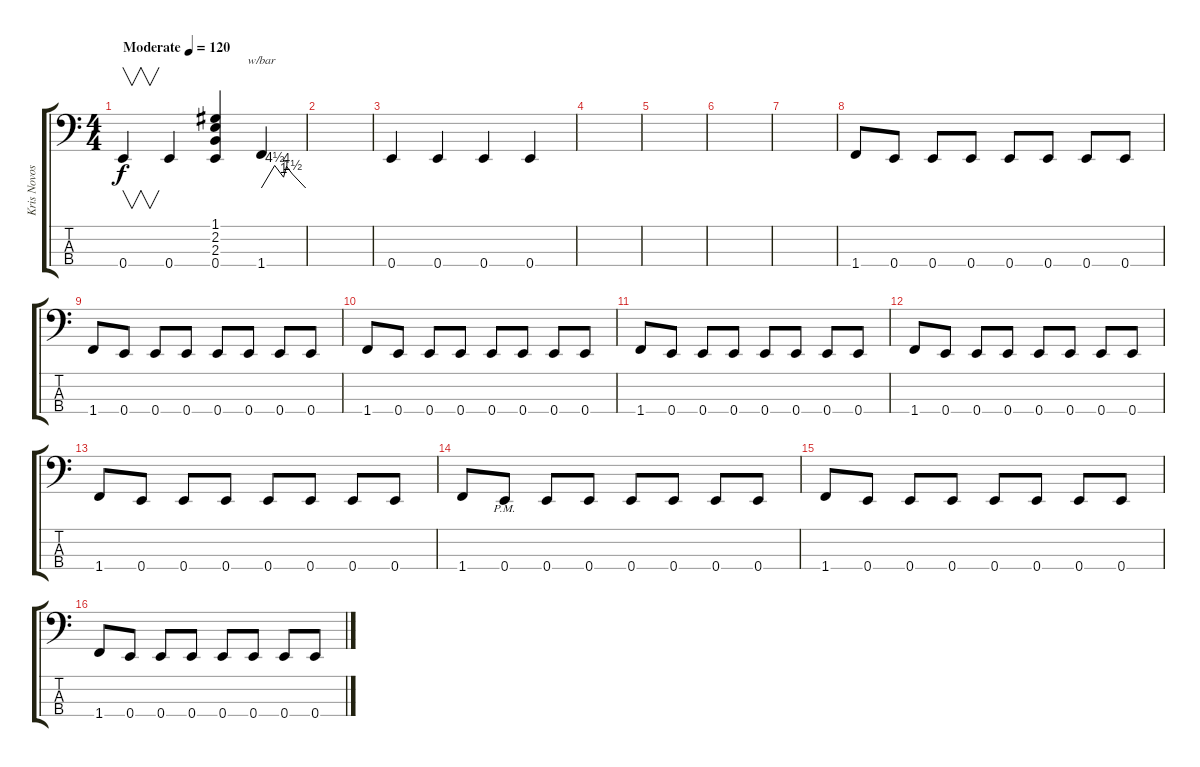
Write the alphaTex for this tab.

\track ("Kris Novoselic " "Kris Novos") {instrument electricbassfinger}
\staff {score tabs}
\tuning (G2 D2 A1 E1) {hide}
\ts (4 4)
\tempo (120 "Moderate")
\clef f4
\ks c
0.4.4{v dy f instrument electricbassfinger} 0.4.4 (1.1 2.2 2.3 0.4).4 1.4.4{tbe (custom default 0 0 18 18 30 4 34 16 42 6 60 0)} |
|
0.4.4 0.4.4 0.4.4 0.4.4 |
|
|
|
|
1.4.8 0.4.8 0.4.8 0.4.8 0.4.8 0.4.8 0.4.8 0.4.8 |
1.4.8 0.4.8 0.4.8 0.4.8 0.4.8 0.4.8 0.4.8 0.4.8 |
1.4.8 0.4.8 0.4.8 0.4.8 0.4.8 0.4.8 0.4.8 0.4.8 |
1.4.8 0.4.8 0.4.8 0.4.8 0.4.8 0.4.8 0.4.8 0.4.8 |
1.4.8 0.4.8 0.4.8 0.4.8 0.4.8 0.4.8 0.4.8 0.4.8 |
1.4.8 0.4.8 0.4.8 0.4.8 0.4.8 0.4.8 0.4.8 0.4.8 |
1.4.8 0.4{pm}.8 0.4.8 0.4.8 0.4.8 0.4.8 0.4.8 0.4.8 |
1.4.8 0.4.8 0.4.8 0.4.8 0.4.8 0.4.8 0.4.8 0.4.8 |
1.4.8 0.4.8 0.4.8 0.4.8 0.4.8 0.4.8 0.4.8 0.4.8
